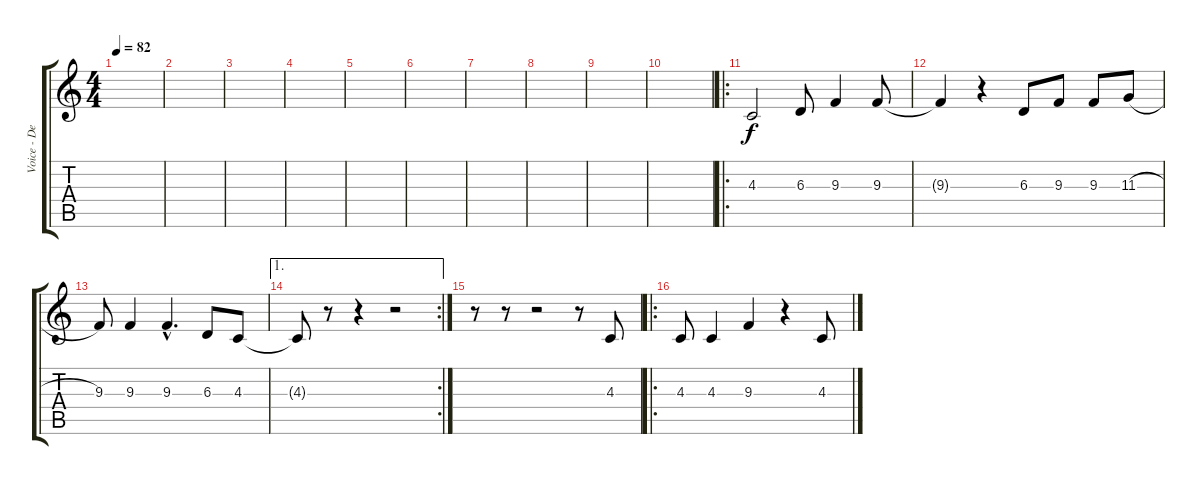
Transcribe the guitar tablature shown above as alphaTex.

\track ("Voice - Dexter" "Voice - De") {instrument cello}
\staff {score tabs}
\tuning (F4 C4 Ab3 Eb3 Bb2 F2) {hide}
\ts (4 4)
\tempo 82
\clef g2
\ks c
|
|
|
|
|
|
|
|
|
|
\ro
4.3.2 6.3.8 9.3.4 9.3.8 |
9.3{t}.4 r.4 6.3.8 9.3.8 9.3.8 11.3{h}.8 |
9.3.8 9.3.4 9.3{hac}.4{d} 6.3.8 4.3.8 |
\ae 1
\rc 2
4.3{t}.8 r.8 r.4 r.2 |
r.8 r.8 r.2 r.8 4.3.8 |
\ro
4.3.8 4.3.4 9.3.4 r.4 4.3.8
